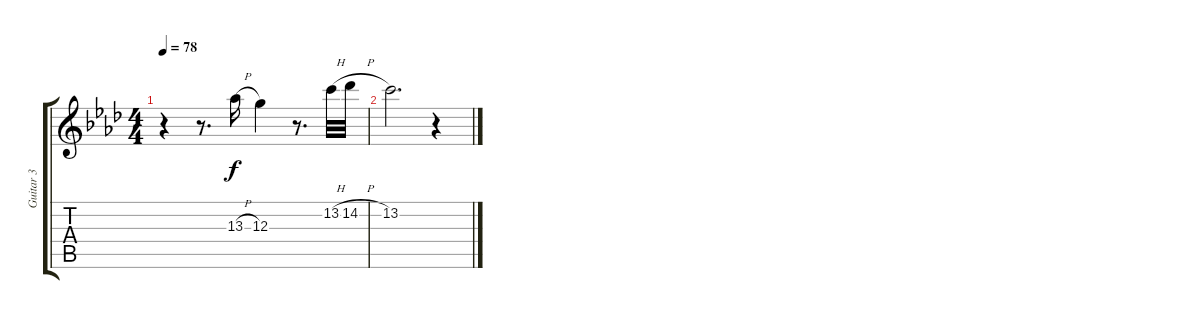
\track ("Guitar 3" "Guitar 3") {instrument electricguitarclean}
\staff {score tabs}
\tuning (E4 B3 G3 D3 A2 E2) {hide}
\ts (4 4)
\tempo 78
\clef g2
\ks ab
r.4{dy f} r.8{d} 13.3{h}.16 12.3.4 r.8{d} 13.2{h}.32 14.2{h}.32 |
13.2.2{d} r.4
